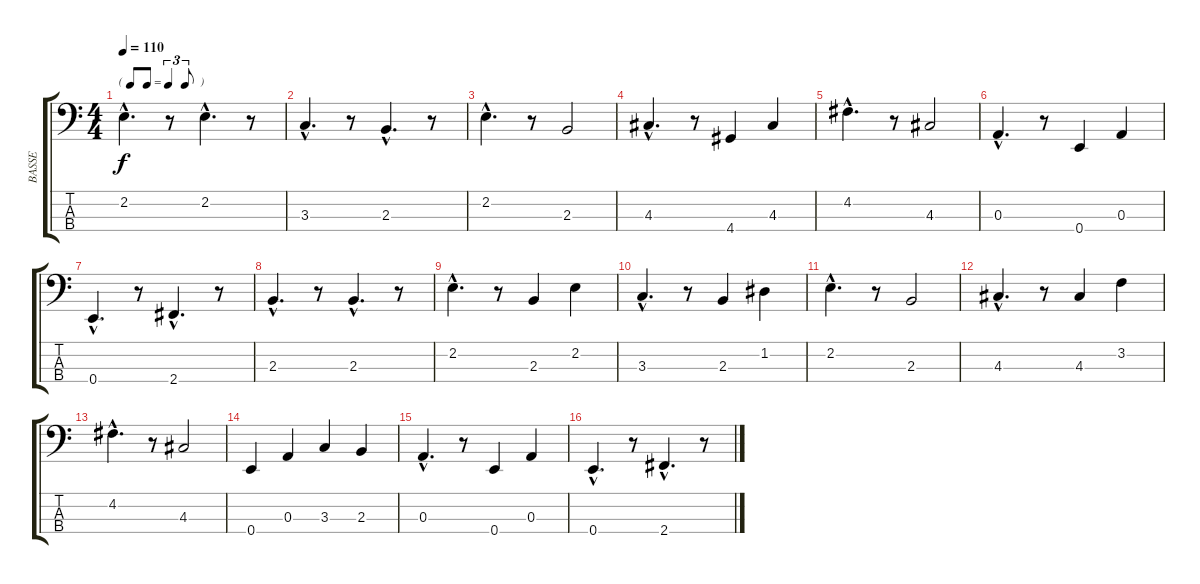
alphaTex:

\track ("BASSE" "BASSE") {instrument acousticbass}
\staff {score tabs}
\tuning (G2 D2 A1 E1) {hide}
\ts (4 4)
\tf triplet8th
\tempo 110
\clef f4
\ks c
2.2{hac}.4{d dy f} r.8 2.2{hac}.4{d} r.8 |
3.3{hac}.4{d} r.8 2.3{hac}.4{d} r.8 |
2.2{hac}.4{d} r.8 2.3.2 |
4.3{hac}.4{d} r.8 4.4.4 4.3.4 |
4.2{hac}.4{d} r.8 4.3.2 |
0.3{hac}.4{d} r.8 0.4.4 0.3.4 |
0.4{hac}.4{d} r.8 2.4{hac}.4{d} r.8 |
2.3{hac}.4{d} r.8 2.3{hac}.4{d} r.8 |
2.2{hac}.4{d} r.8 2.3.4 2.2.4 |
3.3{hac}.4{d} r.8 2.3.4 1.2.4 |
2.2{hac}.4{d} r.8 2.3.2 |
4.3{hac}.4{d} r.8 4.3.4 3.2.4 |
4.2{hac}.4{d} r.8 4.3.2 |
0.4.4 0.3.4 3.3.4 2.3.4 |
0.3{hac}.4{d} r.8 0.4.4 0.3.4 |
0.4{hac}.4{d} r.8 2.4{hac}.4{d} r.8
